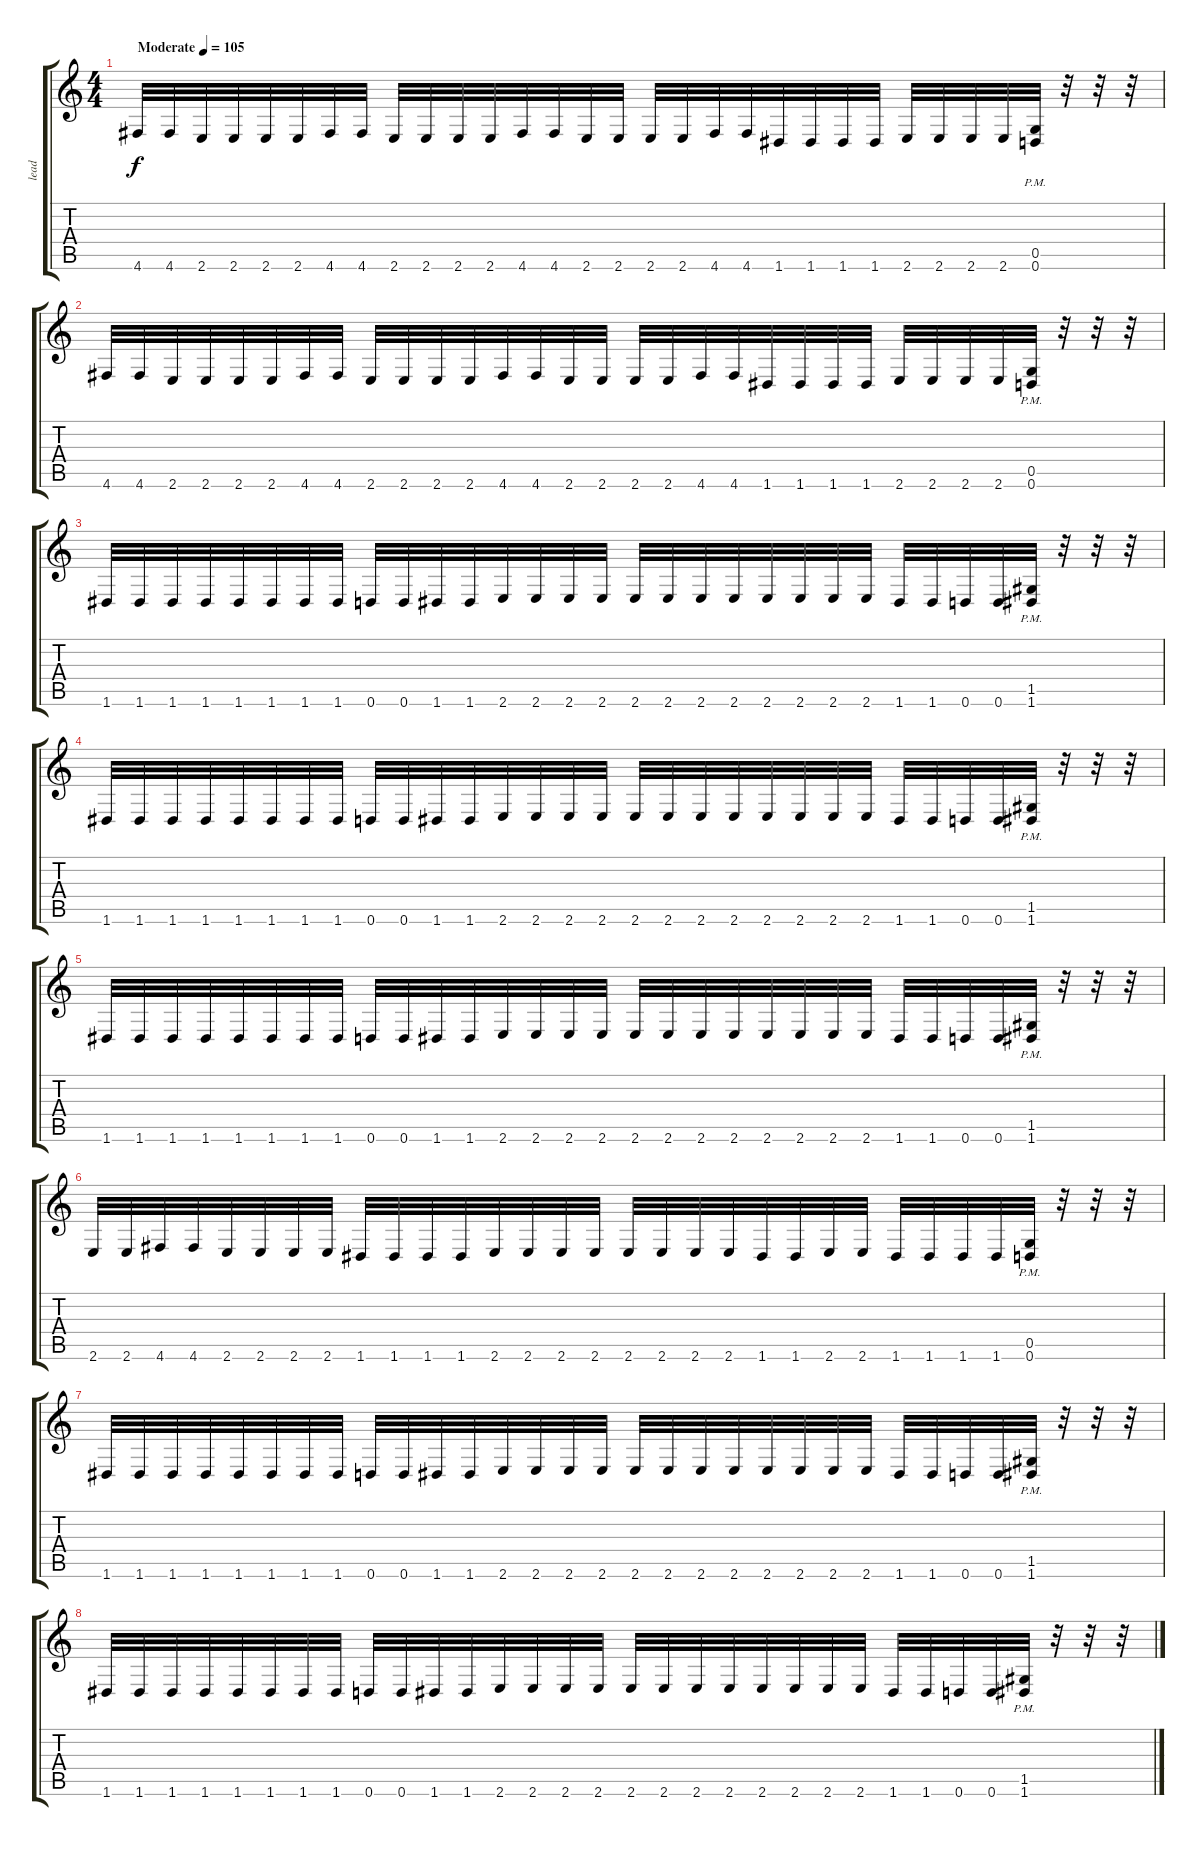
\track ("lead" "lead") {instrument distortionguitar}
\staff {score tabs}
\tuning (D4 A3 F3 C3 G2 D2) {hide}
\ts (4 4)
\tempo (105 "Moderate")
\clef g2
\ks c
4.6.32{dy f instrument distortionguitar} 4.6.32 2.6.32 2.6.32 2.6.32 2.6.32 4.6.32 4.6.32 2.6.32 2.6.32 2.6.32 2.6.32 4.6.32 4.6.32 2.6.32 2.6.32 2.6.32 2.6.32 4.6.32 4.6.32 1.6.32 1.6.32 1.6.32 1.6.32 2.6.32 2.6.32 2.6.32 2.6.32 (0.5{pm} 0.6{pm}).32 r.32 r.32 r.32 |
4.6.32 4.6.32 2.6.32 2.6.32 2.6.32 2.6.32 4.6.32 4.6.32 2.6.32 2.6.32 2.6.32 2.6.32 4.6.32 4.6.32 2.6.32 2.6.32 2.6.32 2.6.32 4.6.32 4.6.32 1.6.32 1.6.32 1.6.32 1.6.32 2.6.32 2.6.32 2.6.32 2.6.32 (0.5{pm} 0.6{pm}).32 r.32 r.32 r.32 |
1.6.32 1.6.32 1.6.32 1.6.32 1.6.32 1.6.32 1.6.32 1.6.32 0.6.32 0.6.32 1.6.32 1.6.32 2.6.32 2.6.32 2.6.32 2.6.32 2.6.32 2.6.32 2.6.32 2.6.32 2.6.32 2.6.32 2.6.32 2.6.32 1.6.32 1.6.32 0.6.32 0.6.32 (1.5{pm} 1.6{pm}).32 r.32 r.32 r.32 |
1.6.32 1.6.32 1.6.32 1.6.32 1.6.32 1.6.32 1.6.32 1.6.32 0.6.32 0.6.32 1.6.32 1.6.32 2.6.32 2.6.32 2.6.32 2.6.32 2.6.32 2.6.32 2.6.32 2.6.32 2.6.32 2.6.32 2.6.32 2.6.32 1.6.32 1.6.32 0.6.32 0.6.32 (1.5{pm} 1.6{pm}).32 r.32 r.32 r.32 |
1.6.32 1.6.32 1.6.32 1.6.32 1.6.32 1.6.32 1.6.32 1.6.32 0.6.32 0.6.32 1.6.32 1.6.32 2.6.32 2.6.32 2.6.32 2.6.32 2.6.32 2.6.32 2.6.32 2.6.32 2.6.32 2.6.32 2.6.32 2.6.32 1.6.32 1.6.32 0.6.32 0.6.32 (1.5{pm} 1.6{pm}).32 r.32 r.32 r.32 |
2.6.32 2.6.32 4.6.32 4.6.32 2.6.32 2.6.32 2.6.32 2.6.32 1.6.32 1.6.32 1.6.32 1.6.32 2.6.32 2.6.32 2.6.32 2.6.32 2.6.32 2.6.32 2.6.32 2.6.32 1.6.32 1.6.32 2.6.32 2.6.32 1.6.32 1.6.32 1.6.32 1.6.32 (0.5{pm} 0.6{pm}).32 r.32 r.32 r.32 |
1.6.32 1.6.32 1.6.32 1.6.32 1.6.32 1.6.32 1.6.32 1.6.32 0.6.32 0.6.32 1.6.32 1.6.32 2.6.32 2.6.32 2.6.32 2.6.32 2.6.32 2.6.32 2.6.32 2.6.32 2.6.32 2.6.32 2.6.32 2.6.32 1.6.32 1.6.32 0.6.32 0.6.32 (1.5{pm} 1.6{pm}).32 r.32 r.32 r.32 |
1.6.32 1.6.32 1.6.32 1.6.32 1.6.32 1.6.32 1.6.32 1.6.32 0.6.32 0.6.32 1.6.32 1.6.32 2.6.32 2.6.32 2.6.32 2.6.32 2.6.32 2.6.32 2.6.32 2.6.32 2.6.32 2.6.32 2.6.32 2.6.32 1.6.32 1.6.32 0.6.32 0.6.32 (1.5{pm} 1.6{pm}).32 r.32 r.32 r.32
